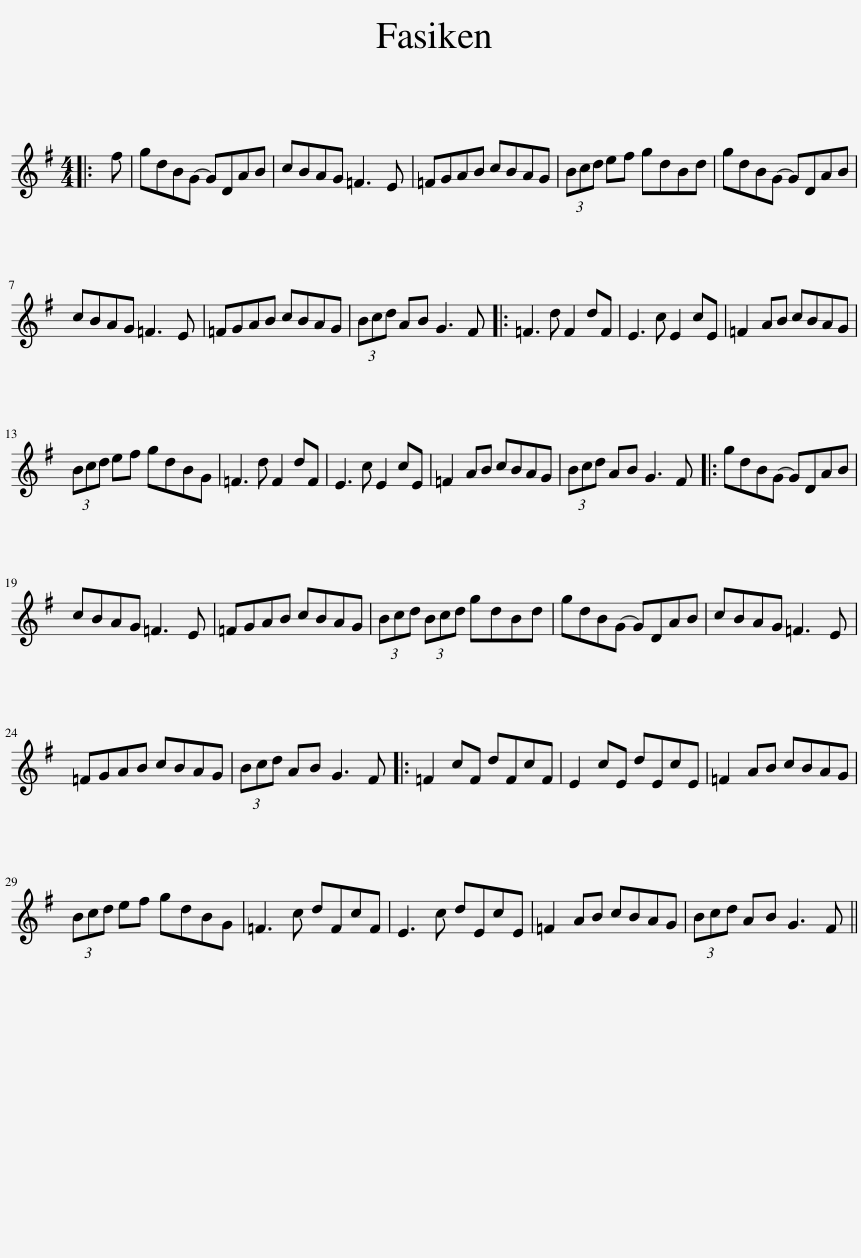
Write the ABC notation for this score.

X:1
L:1/8
M:4/4
I:linebreak $
K:G
V:1 treble
V:1
|: f | gdB(G G)DAB | cBAG =F3 E | =FGAB cBAG | (3Bcd ef gdBd | %5
 gdB(G G)DAB |$ cBAG =F3 E | =FGAB cBAG | (3Bcd AB G3 F |: =F3 d F2 dF | %10
 E3 c E2 cE | =F2 AB cBAG |$ (3Bcd ef gdBG | =F3 d F2 dF | E3 c E2 cE | %15
 =F2 AB cBAG | (3Bcd AB G3 F |: gdB(G G)DAB |$ cBAG =F3 E | =FGAB cBAG | %20
 (3Bcd (3Bcd gdBd | gdB(G G)DAB | cBAG =F3 E |$ =FGAB cBAG | (3Bcd AB G3 F |: %25
 =F2 cF dFcF | E2 cE dEcE | =F2 AB cBAG |$ (3Bcd ef gdBG | =F3 c dFcF | %30
 E3 c dEcE | =F2 AB cBAG | (3Bcd AB G3 F || %33
